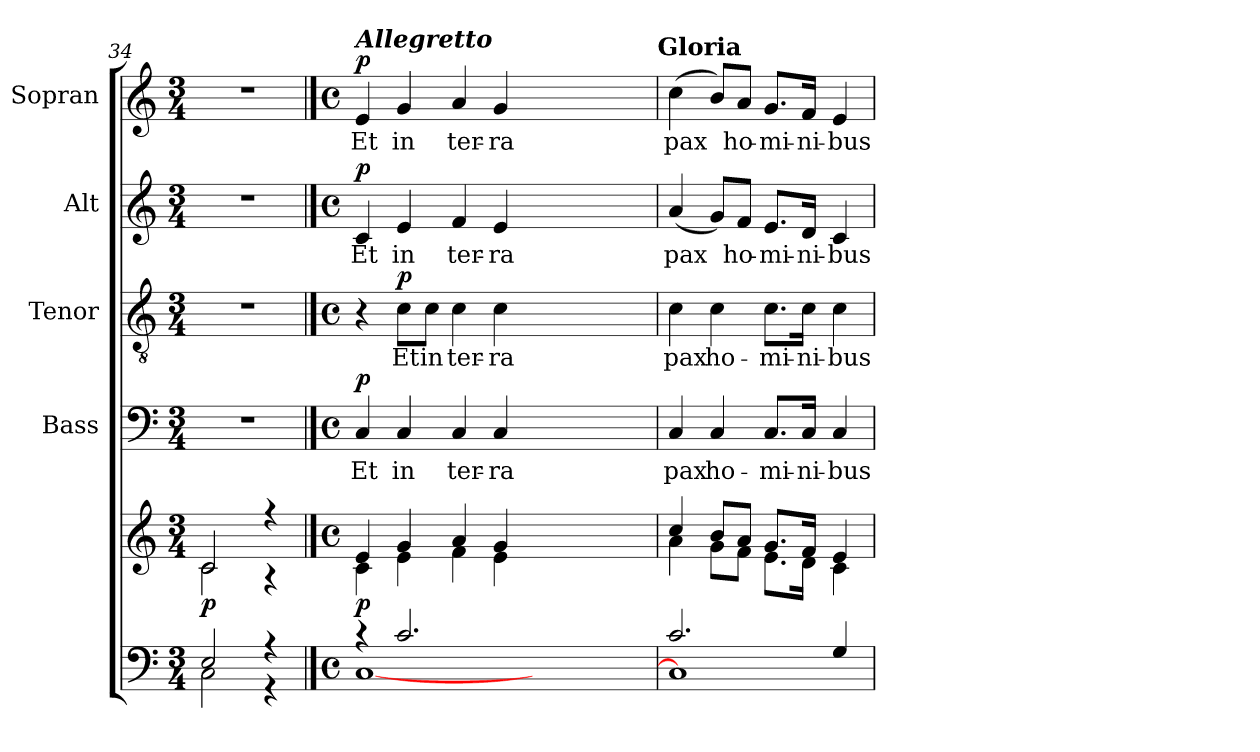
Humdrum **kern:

**kern	**kern	**dynam	**kern	**text	**dynam	**kern	**text	**dynam	**kern	**text	**dynam	**kern	**text	**dynam
*part5	*part5	*part5	*part4	*part4	*part4	*part3	*part3	*part3	*part2	*part2	*part2	*part1	*part1	*part1
*staff6	*staff5	*staff5/6	*staff4	*staff4	*staff4	*staff3	*staff3	*staff3	*staff2	*staff2	*staff2	*staff1	*staff1	*staff1
*	*	*	*I"Bass	*	*	*I"Tenor	*	*	*I"Alt	*	*	*I"Sopran	*	*
*	*	*	*I'B.	*	*	*I'T.	*	*	*I'A.	*	*	*I'S.	*	*
*clefF4	*clefG2	*	*clefF4	*	*	*clefGv2	*	*	*clefG2	*	*	*clefG2	*	*
*k[]	*k[]	*	*k[]	*	*	*k[]	*	*	*k[]	*	*	*k[]	*	*
*C:	*C:	*	*C:	*	*	*C:	*	*	*C:	*	*	*C:	*	*
*M3/4	*M3/4	*	*M3/4	*	*	*M3/4	*	*	*M3/4	*	*	*M3/4	*	*
=34	=34	=34	=34	=34	=34	=34	=34	=34	=34	=34	=34	=34	=34	=34
*^	*^	*	*	*	*	*	*	*	*	*	*	*	*	*
!	!	!	!	!LO:DY:b	!	!	!	!	!	!	!	!	!	!	!	!
2E/	2C\	2c/	2c\	p	2.r	.	.	2.r	.	.	2.r	.	.	2.r	.	.
4r	4r	4r	4r	.	.	.	.	.	.	.	.	.	.	.	.	.
!!LO:LB:g=z
==35	==35	==35	==35	==35	==35	==35	==35	==35	==35	==35	==35	==35	==35	==35	==35	==35
*M4/4	*	*M4/4	*	*	*M4/4	*	*	*M4/4	*	*	*M4/4	*	*	*M4/4	*	*
*met(c)	*	*met(c)	*	*	*met(c)	*	*	*met(c)	*	*	*met(c)	*	*	*met(c)	*	*
!	!	!	!	!	!	!	!	!	!	!	!	!	!	!LO:TX:a:Bi:t=Allegretto	!	!
!	!	!	!	!LO:DY:b	!	!LO:LY:b	!LO:DY:a	!	!	!	!	!LO:LY:b	!LO:DY:a	!	!LO:LY:b	!LO:DY:a
4rc	[<1C	4e/	4c\	p	4C/	Et	p	4r	.	.	4c/	Et	p	4e/	Et	p
!	!	!	!	!	!	!LO:LY:b	!	!	!LO:LY:b	!LO:DY:a	!	!LO:LY:b	!	!	!LO:LY:b	!
2.c/	.	4g/	4e\	.	4C/	in	.	8c\L	Et	p	4e/	in	.	4g/	in	.
!	!	!	!	!	!	!	!	!	!LO:LY:b	!	!	!	!	!	!	!
.	.	.	.	.	.	.	.	8c\J	in	.	.	.	.	.	.	.
!	!	!	!	!	!	!LO:LY:b	!	!	!LO:LY:b	!	!	!LO:LY:b	!	!	!LO:LY:b	!
.	.	4a/	4f\	.	4C/	ter-	.	4c\	ter-	.	4f/	ter-	.	4a/	ter-	.
!	!	!	!	!	!	!LO:LY:b	!	!	!LO:LY:b	!	!	!LO:LY:b	!	!	!LO:LY:b	!
.	.	4g/	4e\	.	4C/	-ra	.	4c\	-ra	.	4e/	-ra	.	4g/	-ra	.
1.ryy	1.ryy	1.ryy	1.ryy	.	1.ryy	.	.	1.ryy	.	.	1.ryy	.	.	1.ryy	.	.
!	!	!	!	!	!	!	!	!	!	!	!	!	!	!LO:TX:a:B:t=Gloria	!	!
=36	=36	=36	=36	=36	=36	=36	=36	=36	=36	=36	=36	=36	=36	=36	=36	=36
!	!	!	!	!	!	!LO:LY:b	!	!	!LO:LY:b	!	!	!LO:LY:b	!	!	!LO:LY:b	!
2.c/	1C]	4cc/	4a\	.	4C/	pax	.	4c\	pax	.	(<4a/	pax	.	(>4cc\	pax	.
!	!	!	!	!	!	!LO:LY:b	!	!	!LO:LY:b	!	!	!	!	!	!	!
.	.	8b/L	8g\L	.	4C/	ho-	.	4c\	ho-	.	8g/L)	.	.	8b/L)	.	.
!	!	!	!	!	!	!	!	!	!	!	!	!LO:LY:b	!	!	!LO:LY:b	!
.	.	8a/J	8f\J	.	.	.	.	.	.	.	8f/J	ho-	.	8a/J	ho-	.
!	!	!	!	!	!	!LO:LY:b	!	!	!LO:LY:b	!	!	!LO:LY:b	!	!	!LO:LY:b	!
.	.	8.g/L	8.e\L	.	8.C/L	-mi-	.	8.c\L	-mi-	.	8.e/L	-mi-	.	8.g/L	-mi-	.
!	!	!	!	!	!	!LO:LY:b	!	!	!LO:LY:b	!	!	!LO:LY:b	!	!	!LO:LY:b	!
.	.	16f/Jk	16d\Jk	.	16C/Jk	-ni-	.	16c\Jk	-ni-	.	16d/Jk	-ni-	.	16f/Jk	-ni-	.
!	!	!	!	!	!	!LO:LY:b	!	!	!LO:LY:b	!	!	!LO:LY:b	!	!	!LO:LY:b	!
4G/	.	4e/	4c\	.	4C/	-bus	.	4c\	-bus	.	4c/	-bus	.	4e/	-bus	.
*v	*v	*	*	*	*	*	*	*	*	*	*	*	*	*	*	*
*	*v	*v	*	*	*	*	*	*	*	*	*	*	*	*	*
=	=	=	=	=	=	=	=	=	=	=	=	=	=	=
*-	*-	*-	*-	*-	*-	*-	*-	*-	*-	*-	*-	*-	*-	*-
